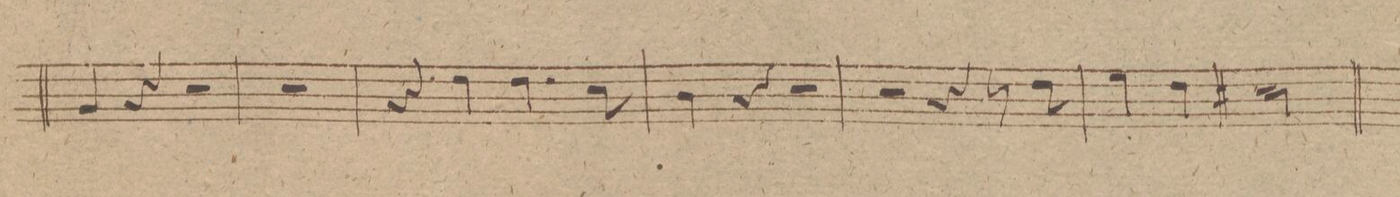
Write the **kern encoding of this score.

**kern
*I"Oboe 1mo
*clefG2
*k[f#]
*met(c)
*M4/4
4g
4r
2r
=19
1r
=20
4r
4dd
4.dd
8cc
=21
4b
4r
2r
=22
2r
4r
8r
8dd
=23
4ee
4dd
2cc#X
=24
*-
